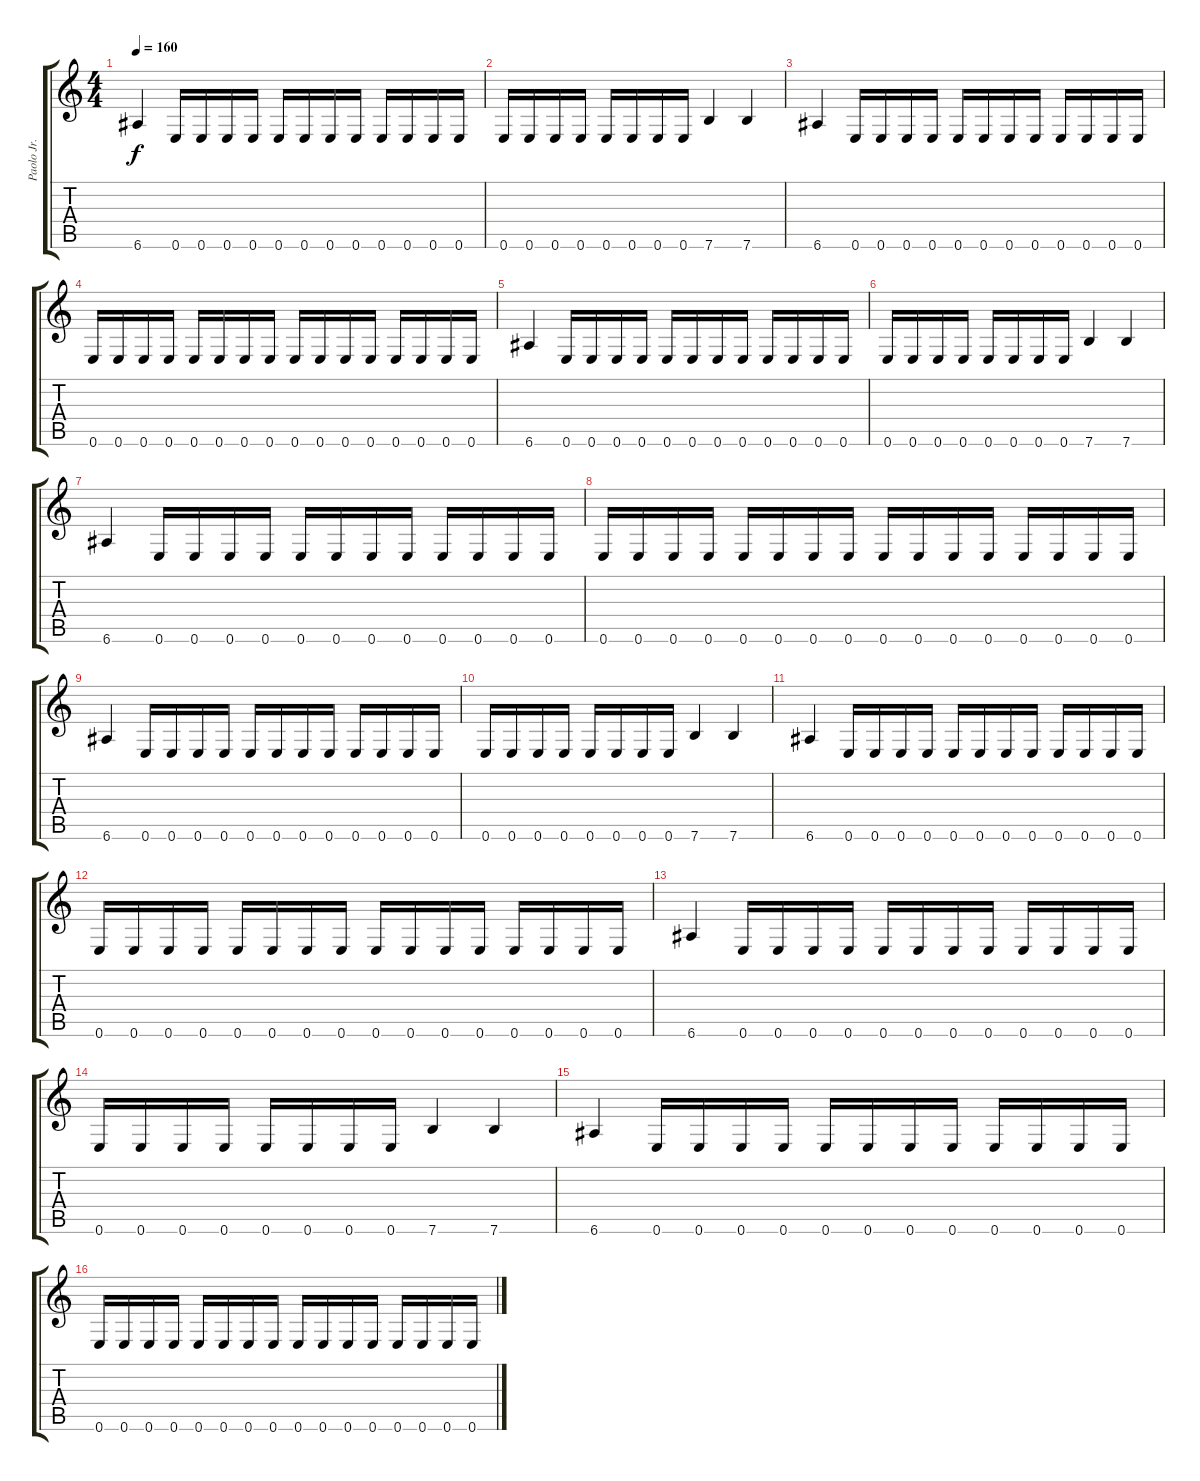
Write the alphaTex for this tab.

\track ("Paolo Jr." "Paolo Jr.") {instrument electricbasspick}
\staff {score tabs}
\tuning (E4 B3 G3 D3 A2 E2) {hide}
\ts (4 4)
\tempo 160
\clef g2
\ks c
6.6.4{dy f} 0.6.16 0.6.16 0.6.16 0.6.16 0.6.16 0.6.16 0.6.16 0.6.16 0.6.16 0.6.16 0.6.16 0.6.16 |
0.6.16 0.6.16 0.6.16 0.6.16 0.6.16 0.6.16 0.6.16 0.6.16 7.6.4 7.6.4 |
6.6.4 0.6.16 0.6.16 0.6.16 0.6.16 0.6.16 0.6.16 0.6.16 0.6.16 0.6.16 0.6.16 0.6.16 0.6.16 |
0.6.16 0.6.16 0.6.16 0.6.16 0.6.16 0.6.16 0.6.16 0.6.16 0.6.16 0.6.16 0.6.16 0.6.16 0.6.16 0.6.16 0.6.16 0.6.16 |
6.6.4 0.6.16 0.6.16 0.6.16 0.6.16 0.6.16 0.6.16 0.6.16 0.6.16 0.6.16 0.6.16 0.6.16 0.6.16 |
0.6.16 0.6.16 0.6.16 0.6.16 0.6.16 0.6.16 0.6.16 0.6.16 7.6.4 7.6.4 |
6.6.4 0.6.16 0.6.16 0.6.16 0.6.16 0.6.16 0.6.16 0.6.16 0.6.16 0.6.16 0.6.16 0.6.16 0.6.16 |
0.6.16 0.6.16 0.6.16 0.6.16 0.6.16 0.6.16 0.6.16 0.6.16 0.6.16 0.6.16 0.6.16 0.6.16 0.6.16 0.6.16 0.6.16 0.6.16 |
6.6.4 0.6.16 0.6.16 0.6.16 0.6.16 0.6.16 0.6.16 0.6.16 0.6.16 0.6.16 0.6.16 0.6.16 0.6.16 |
0.6.16 0.6.16 0.6.16 0.6.16 0.6.16 0.6.16 0.6.16 0.6.16 7.6.4 7.6.4 |
6.6.4 0.6.16 0.6.16 0.6.16 0.6.16 0.6.16 0.6.16 0.6.16 0.6.16 0.6.16 0.6.16 0.6.16 0.6.16 |
0.6.16 0.6.16 0.6.16 0.6.16 0.6.16 0.6.16 0.6.16 0.6.16 0.6.16 0.6.16 0.6.16 0.6.16 0.6.16 0.6.16 0.6.16 0.6.16 |
6.6.4 0.6.16 0.6.16 0.6.16 0.6.16 0.6.16 0.6.16 0.6.16 0.6.16 0.6.16 0.6.16 0.6.16 0.6.16 |
0.6.16 0.6.16 0.6.16 0.6.16 0.6.16 0.6.16 0.6.16 0.6.16 7.6.4 7.6.4 |
6.6.4 0.6.16 0.6.16 0.6.16 0.6.16 0.6.16 0.6.16 0.6.16 0.6.16 0.6.16 0.6.16 0.6.16 0.6.16 |
0.6.16 0.6.16 0.6.16 0.6.16 0.6.16 0.6.16 0.6.16 0.6.16 0.6.16 0.6.16 0.6.16 0.6.16 0.6.16 0.6.16 0.6.16 0.6.16
